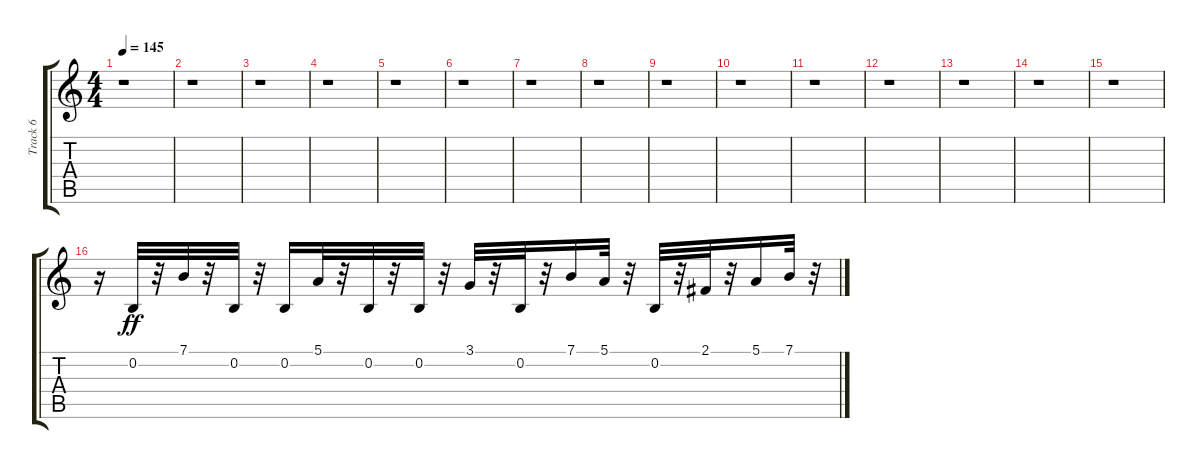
\track ("Track 6" "Track 6") {instrument timpani}
\staff {score tabs}
\tuning (E4 B3 G3 D3 A2 E2) {hide}
\ts (4 4)
\tempo 145
\clef g2
\ks c
r.1{dy ff} |
r.1 |
r.1 |
r.1 |
r.1 |
r.1 |
r.1 |
r.1 |
r.1 |
r.1 |
r.1 |
r.1 |
r.1 |
r.1 |
r.1 |
r.16{instrument lead2sawtooth} 0.2.32 r.32 7.1.32 r.32 0.2.32 r.32 0.2.16 5.1.32 r.32 0.2.32 r.32 0.2.32 r.32 3.1.32 r.32 0.2.32 r.32 7.1.16 5.1.32 r.32 0.2.32 r.32 2.1.32 r.32 5.1.16 7.1.32 r.32
